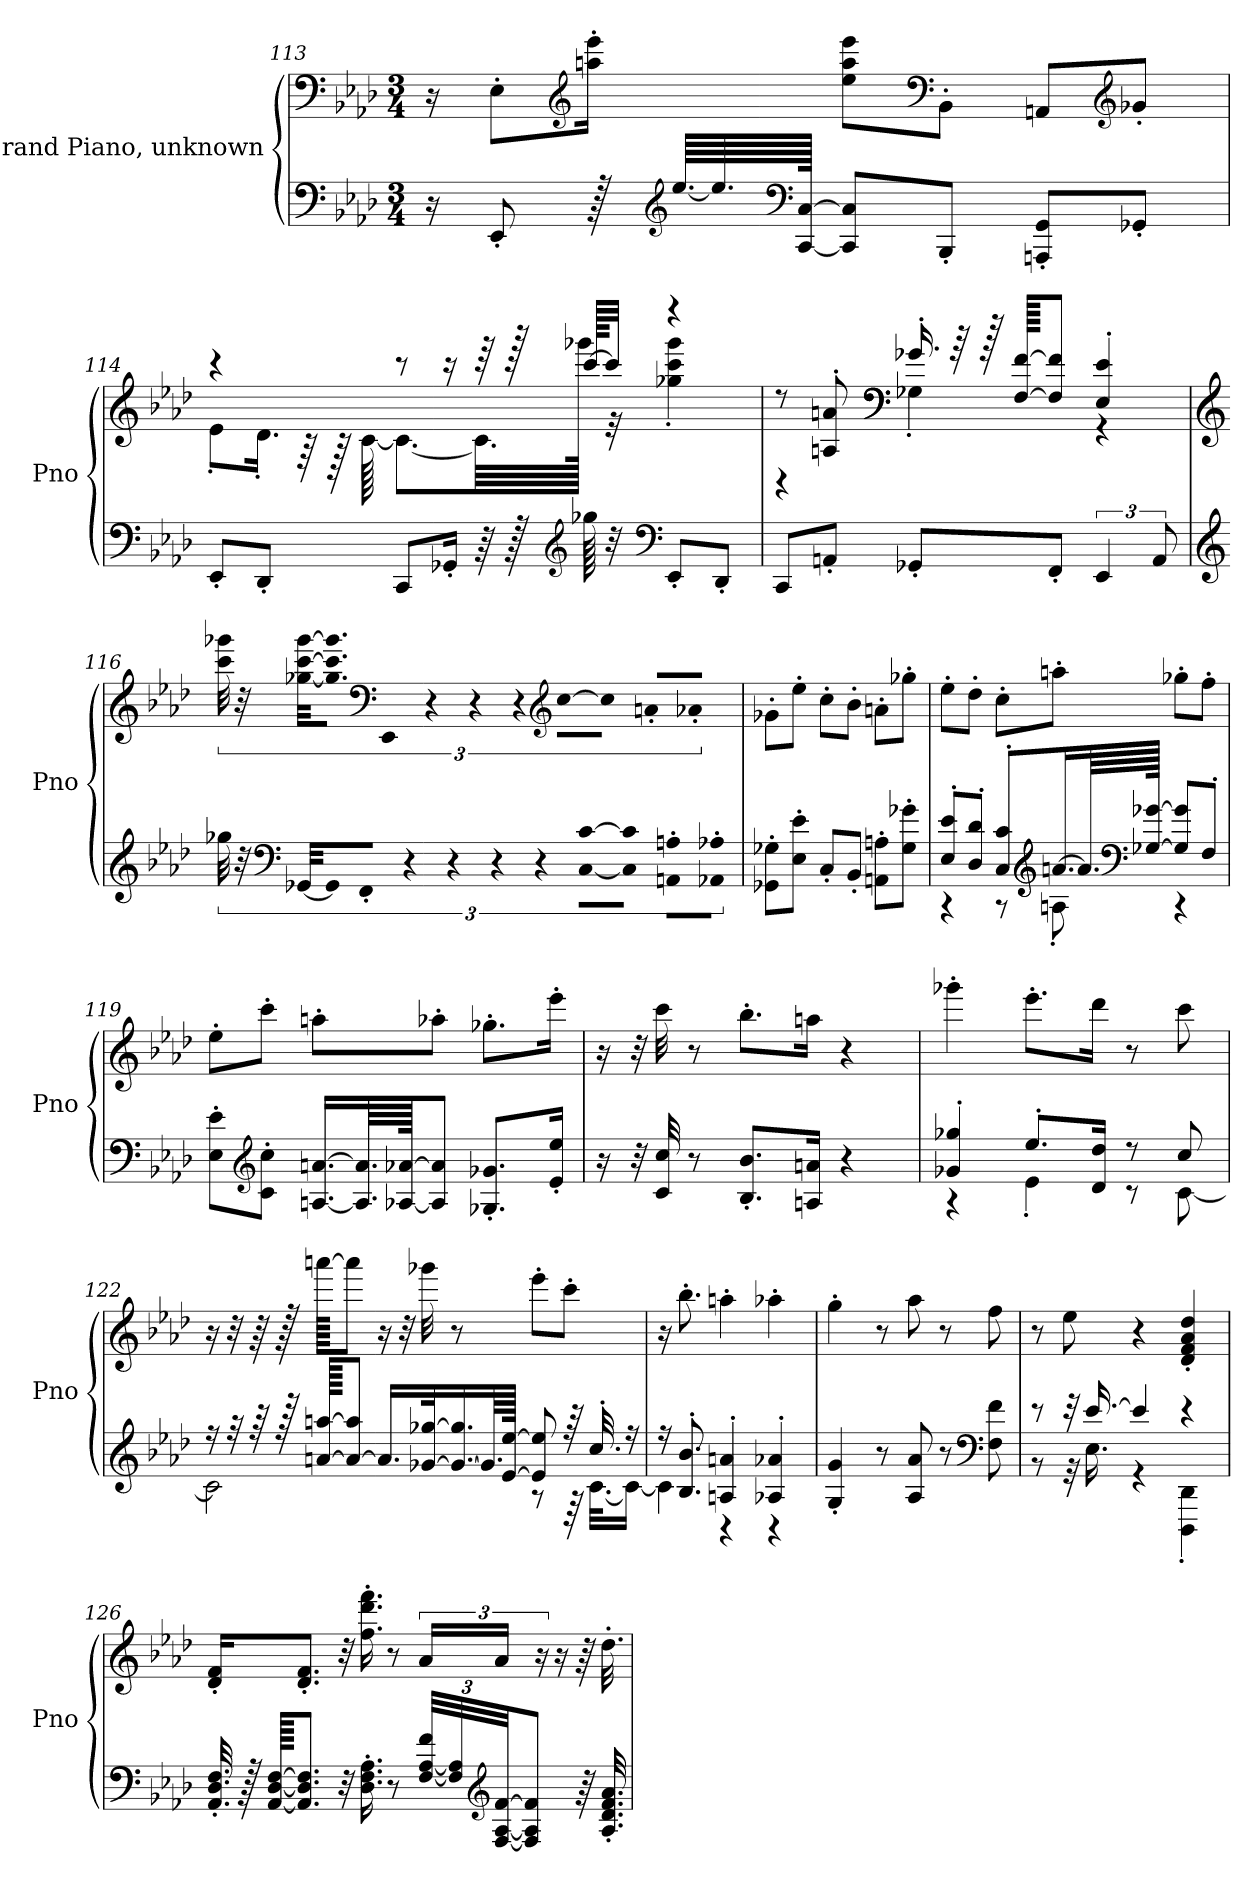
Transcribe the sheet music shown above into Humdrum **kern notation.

**kern	**kern
*part1	*part1
*staff2	*staff1
*I"Grand Piano, unknown	*
*I'Pno	*
!!LO:LB:g=z
*clefF4	*clefF4
*k[b-e-a-d-]	*k[b-e-a-d-]
*M3/4	*M3/4
=113	=113
16r	16r
8EE-'/	8E-'\L
*	*clefG2
128r	16aan\' 16eee-\'Jk
*clefG2	*
[64.ee-/LLLL	.
64.ee-/]	.
*clefF4	*
[128CC/ [128C/JJJJk	.
8CC/] 8C/]L	8ee-\ 8aa\ 8eee-\L
*	*clefF4
8BBB-'/J	8BB-'\J
8AAAn/' 8GG/'L	8AAn/L
*	*clefG2
8GG-X'/J	8g-X'/J
=114	=114
*	*^
8EE-'/L	4r	8e-'\L
8DD-'/J	.	16.d-'\Jk
.	.	64r
.	.	128r
.	.	[128c\
8CC/L	8r	8.c\L_
16GG-X'/Jk	16r	.
64r	64r	64.c\LLL]
128r	128r	.
*clefG2	*	*
128gg-X\	[128ccc/KKLLL	128ggg-X\JJJJk
32r	32ccc/JJJ]	32r
*clefF4	*	*
8EE-'/L	4r	4gg-X\' 4ccc\' 4ggg-\'
8DD-'/J	.	.
!!LO:LB:g=z	!!
=115	=115	=115
8CC/L	8r	4r
8AAn'/J	8An/' 8an/'	.
*	*clefF4	*
8GG-X'/L	16.g-X'/	4G-X'\
.	64r	.
.	128r	.
.	[128F/ [128f/KKKKL	.
8FF'/J	8F/] 8f/]J	.
6EE-/	4E-/' 4e-/'	4r
12AA/	.	.
*	*v	*v
=116	=116
*clefG2	*clefG2
48gg-X\	48ccc\ 48ggg-X\
48r	48r
*clefF4	*
[48GG-X/KLL	[48gg-X\ [48ccc\ [48ggg-\KKL
16GG-/J]	8.gg-\] 8.ccc\] 8.ggg-\]J
8FF'/J	.
*	*clefF4
16r	16EE-/
32r	32r
64r	64r
128r	128r
*	*clefG2
[128C\ [128c\KKKKL	[128cc\KKKKL
8C\] 8c\]J	8cc\J]
8AAn\' 8An\'L	8an'/L
8AA-X\' 8A-X\'J	8a-X'/J
!!LO:LB:g=z
=117	=117
8GG-X\' 8G-X\'L	8g-X'\L
8E-\' 8e-\'J	8ee-'\J
8C'/L	8cc'\L
8BB-'/J	8b-'\J
8AAn\' 8An\'L	8an'\L
8G-\' 8g-X\'J	8gg-X'\J
=118	=118
*^	*
8E-/' 8e-/'L	4r	8ee-'\L
8D-/' 8d-/'J	.	8dd-'\J
8C/' 8c/'L	8r	8cc'\L
*clefG2	*	*
[16.an/L	8An'\	8aan'\J
64.a/LL]	.	.
*clefF4	*	*
[128G-X/ [128g-X/JJJJk	.	.
8G-/] 8g-/]L	4r	8gg-X'\L
8F'/J	.	8ff'\J
*v	*v	*
=119	=119
8E-\' 8e-\'L	8ee-'\L
*clefG2	*
8c\' 8cc\'J	8ccc'\J
[16.An/ [16.an/LL	8aan'\L
64.A/] 64.a/]LL	.
[128A-X/ [128a-X/JJJK	.
8A-/] 8a-/]J	8aa-X'\J
8.G-X/' 8.g-X/'L	8.gg-X'\L
16e-/' 16ee-/'Jk	16eee-'\Jk
!!LO:LB:g=z
=120	=120
16r	16r
32r	32r
32c/ 32cc/	32ccc\
8r	8r
8.B-/' 8.b-/'L	8.bb-'\L
16An/ 16an/Jk	16aan\Jk
4r	4r
=121	=121
*^	*
4g-X/' 4gg-X/'	4r	4ggg-X'\
8.ee-'/L	4e-'\	8.eee-'\L
16d-/ 16dd-/Jk	.	16ddd-\Jk
8r	8r	8r
8cc/	[8c\	8ccc\
=122	=122	=122
16r	2c\]	16r
32r	.	32r
64r	.	64r
128r	.	128r
[128an/ [128aan/KKKKL	.	[128aaan\KKKKL
8a/_ 8aa/]J	.	8aaa\J]
16.a/LL]	.	16r
.	.	32r
[32g-X/ [32gg-X/K	.	32ggg-X\
16.g-/_ 16.gg-/]	.	8r
64.g-/LL]	.	.
[128e-/ [128ee-/JJJJk	.	.
8e-/] 8ee-/]	8r	8eee-'\L
64r	64r	8ccc'\J
32.cc'/	[32.c\KLL	.
16r	16c\JJ_	.
=123	=123	=123
16r	4c\]	16r
8.B-/' 8.b-/'	.	8.bb-'\
4An/' 4an/'	4r	4aan'\
4A-X/' 4a-X/'	4r	4aa-X'\
*v	*v	*
!!LO:PB:g=z
=124	=124
4G/' 4g/'	4gg'\
8r	8r
8A-/ 8a-/	8aa-\
8r	8r
*clefF4	*
8F\ 8f\	8ff\
=125	=125
*^	*
8r	8r	8r
32r	32r	8ee-\
[16.e-/	16.E-\	.
4e-/]	4r	4r
4r	4DDD-\' 4DD-\'	4d-/' 4f/' 4a-/' 4dd-/'
*v	*v	*
=126	=126
32.AA-/' 32.D-/' 32.F/'	16d-/' 16f/'KL
128r	.
[128AA-/ [128D-/ [128F/KKKKL	.
8.AA-/] 8.D-/] 8.F/]J	8.d-/' 8.f/'J
32r	32r
16.D-\' 16.F\' 16.A-\'	16.ff\' 16.ddd-\' 16.fff\'
8r	8r
*Xbrackettup	*
[48F/ [48A-/ 48f/LLL	24a-/LL
48F/] 48A-/]	.
*clefG2	*
[48F/ [48A-/ [48f/JJ	24a-/JJ
8F/] 8A-/] 8f/]J	.
.	24r
.	16r
64r	64r
32.A-/' 32.d-/' 32.f/' 32.a-/'	32.dd-'\
=	=
*-	*-
